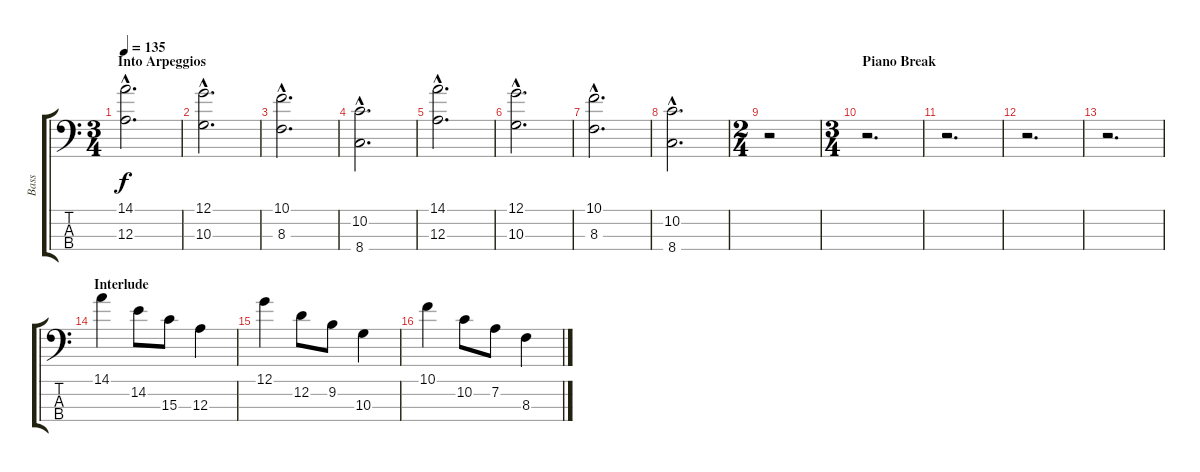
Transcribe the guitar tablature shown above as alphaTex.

\track ("Bass" "Bass") {instrument electricbassfinger}
\staff {score tabs}
\tuning (G2 D2 A1 E1) {hide}
\ts (3 4)
\section ("" "Into Arpeggios")
\tempo 135
\clef f4
\ks c
(14.1{hac} 12.3{hac}).2{d dy f instrument electricbassfinger} |
(12.1{hac} 10.3{hac}).2{d} |
(10.1{hac} 8.3{hac}).2{d} |
(10.2{hac} 8.4{hac}).2{d} |
(14.1{hac} 12.3{hac}).2{d} |
(12.1{hac} 10.3{hac}).2{d} |
(10.1{hac} 8.3{hac}).2{d} |
(10.2{hac} 8.4{hac}).2{d} |
\ts (2 4)
r.2 |
\ts (3 4)
\section ("" "Piano Break")
r.2{d} |
r.2{d} |
r.2{d} |
r.2{d} |
\section ("" "Interlude")
14.1.4 14.2.8 15.3.8 12.3.4 |
12.1.4 12.2.8 9.2.8 10.3.4 |
10.1.4 10.2.8 7.2.8 8.3.4
